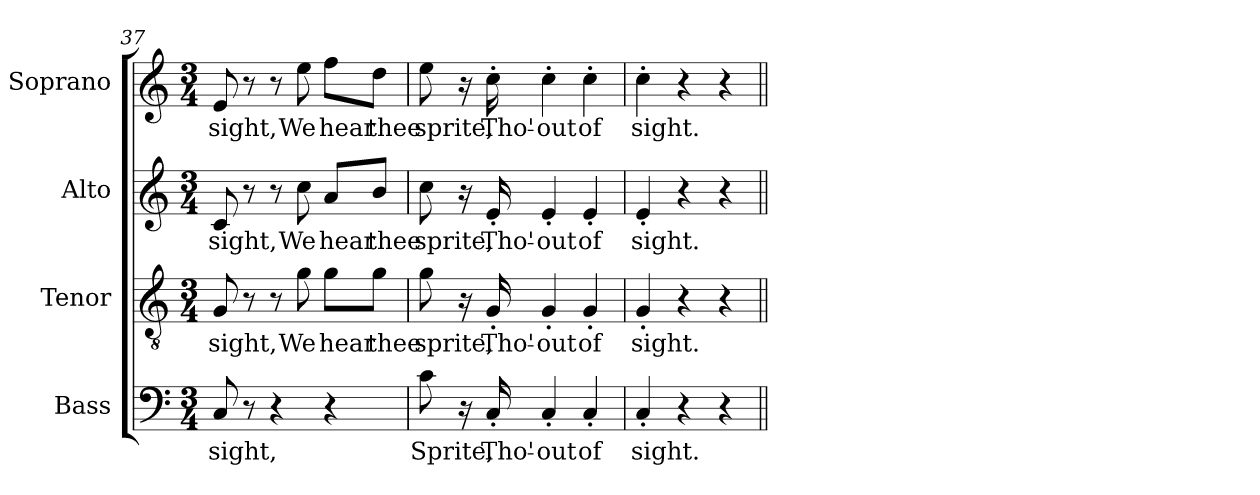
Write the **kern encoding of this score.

**kern	**text	**kern	**text	**kern	**text	**kern	**text
*part4	*part4	*part3	*part3	*part2	*part2	*part1	*part1
*staff4	*staff4	*staff3	*staff3	*staff2	*staff2	*staff1	*staff1
*I"Bass	*	*I"Tenor	*	*I"Alto	*	*I"Soprano	*
*I'B.	*	*I'T.	*	*I'A.	*	*I'S.	*
*clefF4	*	*clefGv2	*	*clefG2	*	*clefG2	*
*	*	*ITrd7c12	*	*	*	*	*
*k[]	*	*k[]	*	*k[]	*	*k[]	*
*C:	*	*C:	*	*C:	*	*C:	*
*M3/4	*	*M3/4	*	*M3/4	*	*M3/4	*
=37	=37	=37	=37	=37	=37	=37	=37
!	!LO:LY:b:color=#000000	!	!	!	!	!	!
!	!	!	!LO:LY:b:color=#000000	!	!	!	!
!	!	!	!	!	!LO:LY:b:color=#000000	!	!
!	!	!	!	!	!	!	!LO:LY:b:color=#000000
8Ci/	sight,	8GGi/	sight,	8ci/	sight,	8ei/	sight,
8r	.	8r	.	8r	.	8r	.
4r	.	8r	.	8r	.	8r	.
!	!	!	!LO:LY:b:color=#000000	!	!	!	!
!	!	!	!	!	!LO:LY:b:color=#000000	!	!
!	!	!	!	!	!	!	!LO:LY:b:color=#000000
.	.	8Gi\	We	8cci\	We	8eei\	We
!	!	!	!LO:LY:b:color=#000000	!	!	!	!
!	!	!	!	!	!LO:LY:b:color=#000000	!	!
!	!	!	!	!	!	!	!LO:LY:b:color=#000000
4r	.	8Gi\L	hear	8ai/L	hear	8ffi\L	hear
!	!	!	!LO:LY:b:color=#000000	!	!	!	!
!	!	!	!	!	!LO:LY:b:color=#000000	!	!
!	!	!	!	!	!	!	!LO:LY:b:color=#000000
.	.	8Gi\J	thee	8bi/J	thee	8ddi\J	thee
=38	=38	=38	=38	=38	=38	=38	=38
!	!LO:LY:b:color=#000000	!	!	!	!	!	!
!	!	!	!LO:LY:b:color=#000000	!	!	!	!
!	!	!	!	!	!LO:LY:b:color=#000000	!	!
!	!	!	!	!	!	!	!LO:LY:b:color=#000000
8ci\	Sprite,	8Gi\	sprite,	8cci\	sprite,	8eei\	sprite,
16r	.	16r	.	16r	.	16r	.
!	!LO:LY:b:color=#000000	!	!	!	!	!	!
!	!	!	!LO:LY:b:color=#000000	!	!	!	!
!	!	!	!	!	!LO:LY:b:color=#000000	!	!
!	!	!	!	!	!	!	!LO:LY:b:color=#000000
16C'i/	Tho'-	16GG'i/	Tho'-	16e'i/	Tho'-	16cc'i\	Tho'-
!	!LO:LY:b:color=#000000	!	!	!	!	!	!
!	!	!	!LO:LY:b:color=#000000	!	!	!	!
!	!	!	!	!	!LO:LY:b:color=#000000	!	!
!	!	!	!	!	!	!	!LO:LY:b:color=#000000
4C'i/	-out	4GG'i/	-out	4e'i/	-out	4cc'i\	-out
!	!LO:LY:b:color=#000000	!	!	!	!	!	!
!	!	!	!LO:LY:b:color=#000000	!	!	!	!
!	!	!	!	!	!LO:LY:b:color=#000000	!	!
!	!	!	!	!	!	!	!LO:LY:b:color=#000000
4C'i/	of	4GG'i/	of	4e'i/	of	4cc'i\	of
=39	=39	=39	=39	=39	=39	=39	=39
!	!LO:LY:b:color=#000000	!	!	!	!	!	!
!	!	!	!LO:LY:b:color=#000000	!	!	!	!
!	!	!	!	!	!LO:LY:b:color=#000000	!	!
!	!	!	!	!	!	!	!LO:LY:b:color=#000000
4C'i/	sight.	4GG'i/	sight.	4e'i/	sight.	4cc'i\	sight.
4r	.	4r	.	4r	.	4r	.
4r	.	4r	.	4r	.	4r	.
=||	=||	=||	=||	=||	=||	=||	=||
*-	*-	*-	*-	*-	*-	*-	*-
